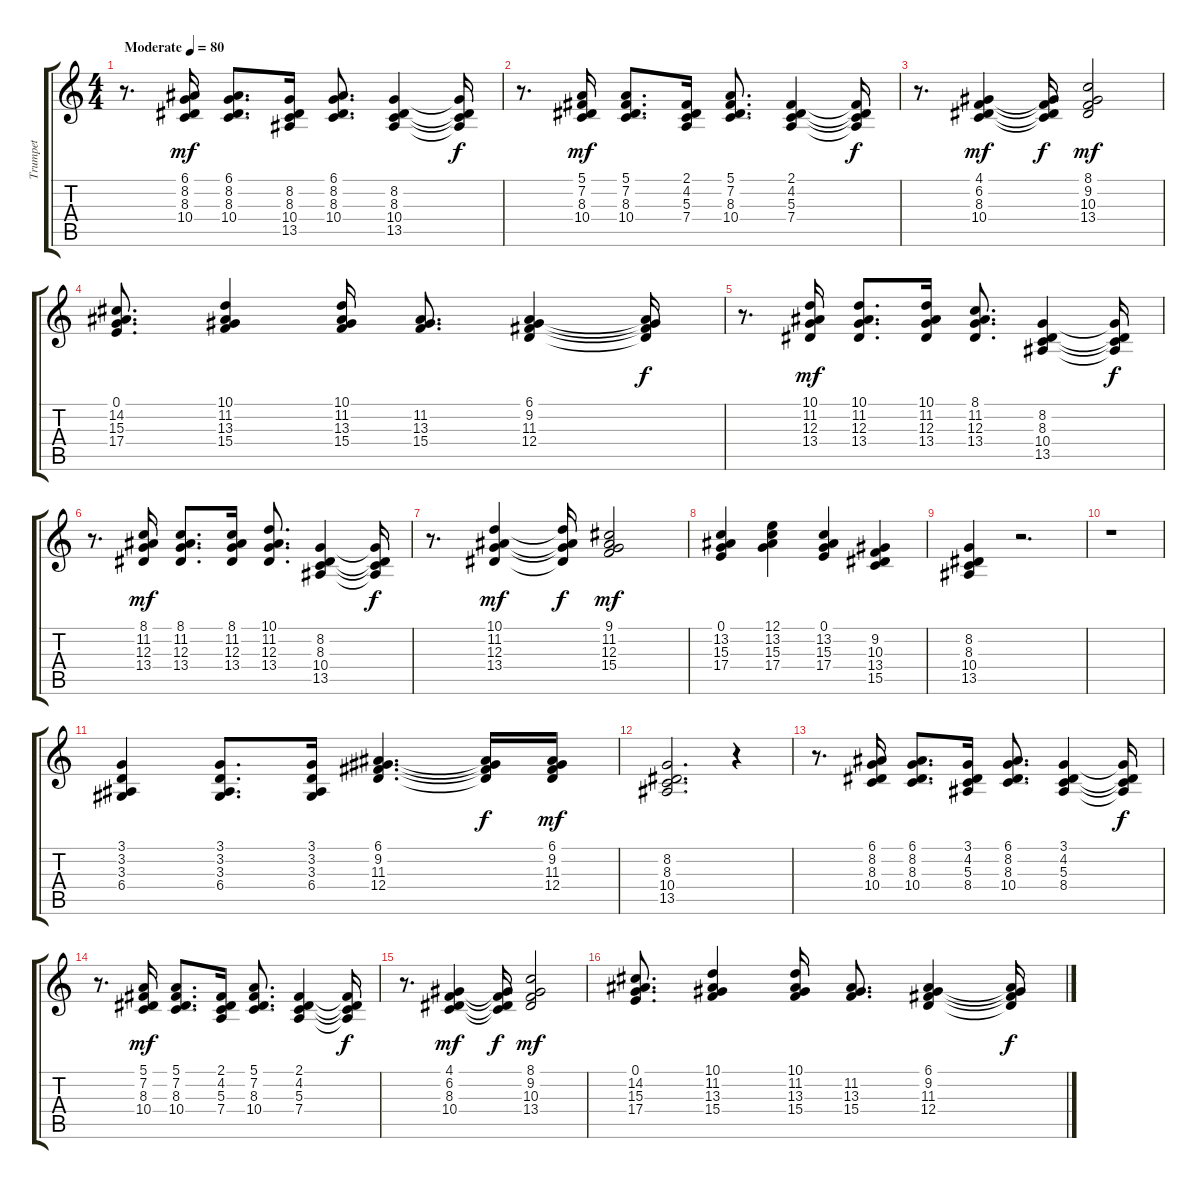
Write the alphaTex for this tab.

\track ("Trumpet" "Trumpet") {instrument trumpet}
\staff {score tabs}
\tuning (E4 B3 G3 D3 A2 E2) {hide}
\ts (4 4)
\tempo (80 "Moderate")
\clef g2
\ks c
r.8{d dy mf instrument trumpet} (6.1 8.2 8.3 10.4).16{instrument mutedtrumpet} (6.1 8.2 8.3 10.4).8{d} (8.2 8.3 10.4 13.5).16 (6.1 8.2 8.3 10.4).8{d} (8.2 8.3 10.4 13.5).4 (8.2{t} 8.3{t} 10.4{t} 13.5{t}).16{dy f} |
r.8{d} (5.1 7.2 8.3 10.4).16{dy mf} (5.1 7.2 8.3 10.4).8{d} (2.1 4.2 5.3 7.4).16 (5.1 7.2 8.3 10.4).8{d} (2.1 4.2 5.3 7.4).4 (2.1{t} 4.2{t} 5.3{t} 7.4{t}).16{dy f} |
r.8{d} (4.1 6.2 8.3 10.4).4{dy mf} (4.1{t} 6.2{t} 8.3{t} 10.4{t}).16{dy f} (8.1 9.2 10.3 13.4).2{dy mf} |
(0.1 14.2 15.3 17.4).8{d} (10.1 11.2 13.3 15.4).4 (10.1 11.2 13.3 15.4).16 (11.2 13.3 15.4).8{d} (6.1 9.2 11.3 12.4).4 (6.1{t} 9.2{t} 11.3{t} 12.4{t}).16{dy f} |
r.8{d} (10.1 11.2 12.3 13.4).16{dy mf} (10.1 11.2 12.3 13.4).8{d} (10.1 11.2 12.3 13.4).16 (8.1 11.2 12.3 13.4).8{d} (8.2 8.3 10.4 13.5).4 (8.2{t} 8.3{t} 10.4{t} 13.5{t}).16{dy f} |
r.8{d} (8.1 11.2 12.3 13.4).16{dy mf} (8.1 11.2 12.3 13.4).8{d} (8.1 11.2 12.3 13.4).16 (10.1 11.2 12.3 13.4).8{d} (8.2 8.3 10.4 13.5).4 (8.2{t} 8.3{t} 10.4{t} 13.5{t}).16{dy f} |
r.8{d} (10.1 11.2 12.3 13.4).4{dy mf} (10.1{t} 11.2{t} 12.3{t} 13.4{t}).16{dy f} (9.1 11.2 12.3 15.4).2{dy mf} |
(0.1 13.2 15.3 17.4).4 (12.1 13.2 15.3 17.4).4 (0.1 13.2 15.3 17.4).4 (9.2 10.3 13.4 15.5).4 |
(8.2 8.3 10.4 13.5).4 r.2{d} |
r.1 |
(3.1 3.2 3.3 6.4).4 (3.1 3.2 3.3 6.4).8{d} (3.1 3.2 3.3 6.4).16 (6.1 9.2 11.3 12.4).4{d} (6.1{t} 9.2{t} 11.3{t} 12.4{t}).16{dy f} (6.1 9.2 11.3 12.4).16{dy mf} |
(8.2 8.3 10.4 13.5).2{d} r.4 |
r.8{d} (6.1 8.2 8.3 10.4).16 (6.1 8.2 8.3 10.4).8{d} (3.1 4.2 5.3 8.4).16 (6.1 8.2 8.3 10.4).8{d} (3.1 4.2 5.3 8.4).4 (3.1{t} 4.2{t} 5.3{t} 8.4{t}).16{dy f} |
r.8{d} (5.1 7.2 8.3 10.4).16{dy mf} (5.1 7.2 8.3 10.4).8{d} (2.1 4.2 5.3 7.4).16 (5.1 7.2 8.3 10.4).8{d} (2.1 4.2 5.3 7.4).4 (2.1{t} 4.2{t} 5.3{t} 7.4{t}).16{dy f} |
r.8{d} (4.1 6.2 8.3 10.4).4{dy mf} (4.1{t} 6.2{t} 8.3{t} 10.4{t}).16{dy f} (8.1 9.2 10.3 13.4).2{dy mf} |
(0.1 14.2 15.3 17.4).8{d} (10.1 11.2 13.3 15.4).4 (10.1 11.2 13.3 15.4).16 (11.2 13.3 15.4).8{d} (6.1 9.2 11.3 12.4).4 (6.1{t} 9.2{t} 11.3{t} 12.4{t}).16{dy f}
